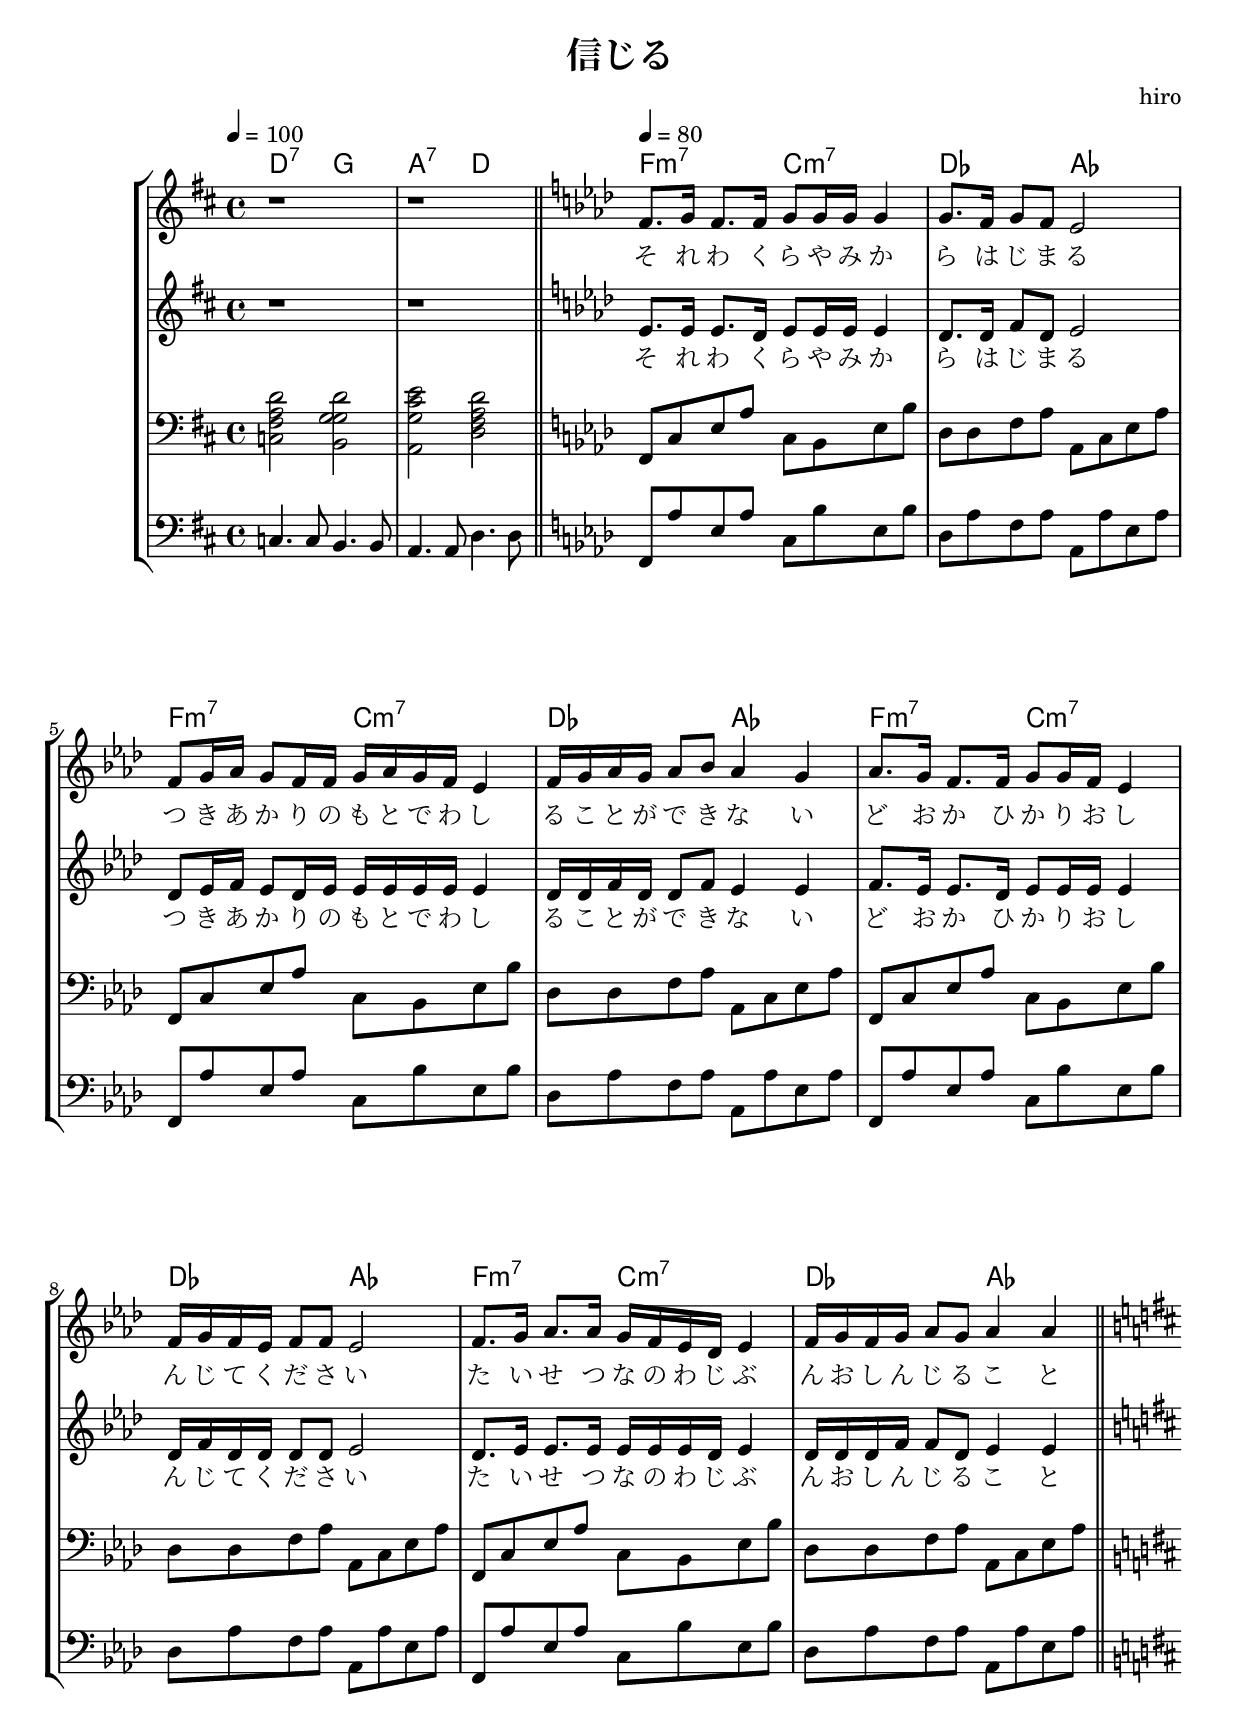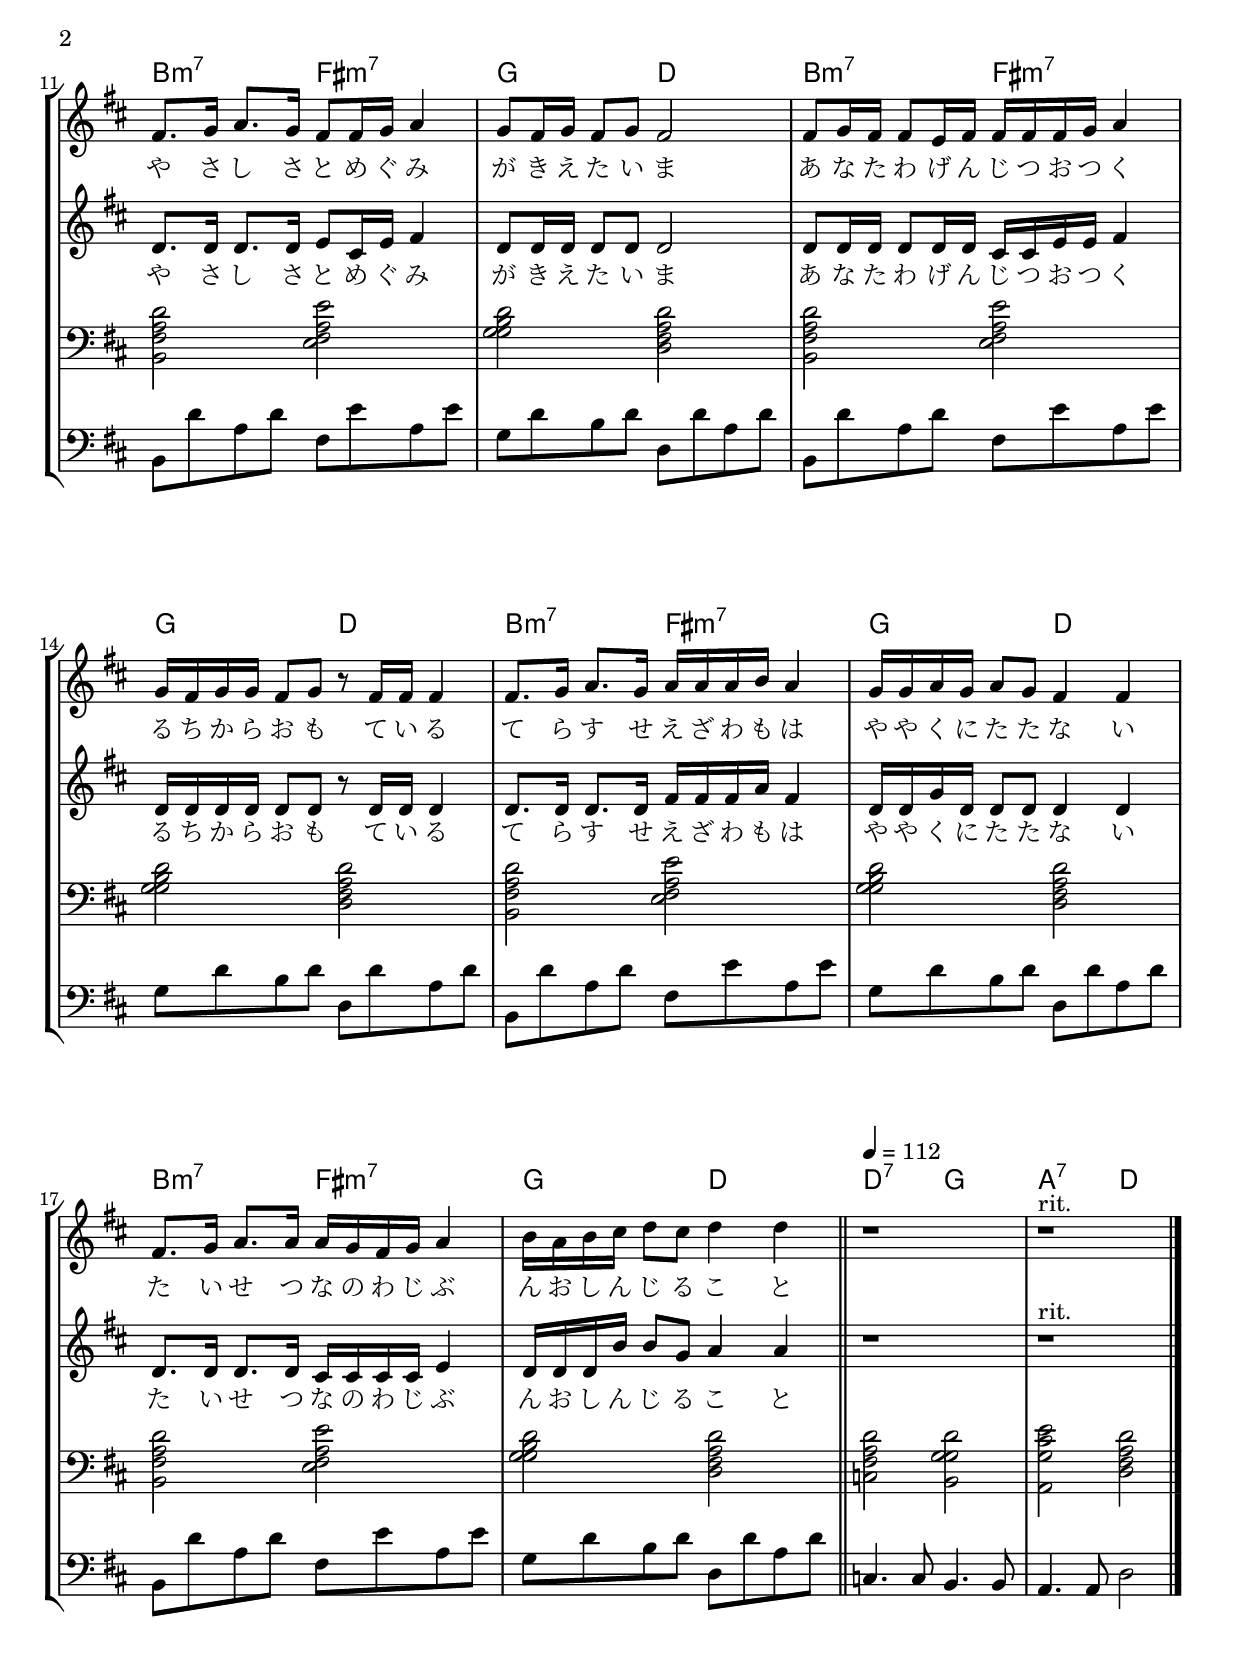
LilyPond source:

\version "2.12.1"

\header {
	title = \markup {信じる}
	composer = \markup \center-column {hiro}
}

harmony = \chordmode {
	d2:7 g a:7 d 

	f:min7 c:min7 des as f:min7 c:min7 des as f:min7 c:min7 des as f:min7 c:min7 des as 

	b:min7 fis:min7 g d b:min7 fis:min7 g d b:min7 fis:min7 g d b:min7 fis:min7 g d 

	d:7 g a:7 d 
}

melody = {
	\key d \major
	\tempo 4 = 100
	r1 | r1   
	\set Staff.midiInstrument = #"fss0.39"
		\key as \major
	\tempo 4 = 80
f'8.  g'16  f'8.  f'16  g'8  g'16  g'16  g'4 
	g'8.  f'16  g'8  f'8  es'2 
	f'8  g'16  as'16  g'8  f'16  f'16  g'16  as'16  g'16  f'16  es'4 
	f'16  g'16  as'16  g'16  as'8  bes'8  as'4  g'4 
	as'8.  g'16  f'8.  f'16  g'8  g'16  f'16  es'4 
	f'16  g'16  f'16  es'16  f'8  f'8  es'2 
	f'8.  g'16  as'8.  as'16  g'16  f'16  es'16  des'16  es'4 
	f'16  g'16  f'16  g'16  as'8  g'8  as'4  as'4
	\set Staff.midiInstrument = #"fss0.39"
		\key d \major
fis'8.  g'16  a'8.  g'16  fis'8  fis'16  g'16  a'4 
	g'8  fis'16  g'16  fis'8  g'8  fis'2 
	fis'8  g'16  fis'16  fis'8  e'16  fis'16  fis'16  fis'16  fis'16  g'16  a'4 
	g'16  fis'16  g'16  g'16  fis'8  g'8  r8  fis'16  fis'16  fis'4 
	fis'8.  g'16  a'8.  g'16  a'16  a'16  a'16  b'16  a'4 
	g'16  g'16  a'16  g'16  a'8  g'8  fis'4  fis'4 
	fis'8.  g'16  a'8.  a'16  a'16  g'16  fis'16  g'16  a'4 
	b'16  a'16  b'16  cis''16  d''8  cis''8  d''4  d''4
	\tempo 4 = 112
	r1 | r1^"rit." \bar "|."
}

words = \lyricmode {
	
	そ  れ  わ  く  ら  や  み  か  ら  は  じ  ま  る  つ  き  あ  か  り  の  も  と  で  わ  し  る  こ  と  が  で  き  な  い  ど  お  か  ひ  か  り  お  し  ん  じ  て  く  だ  さ  い  た  い  せ  つ  な  の  わ  じ  ぶ  ん  お  し  ん  じ  る  こ  と  
	や  さ  し  さ  と  め  ぐ  み  が  き  え  た  い  ま  あ  な  た  わ  げ  ん  じ  つ  お  つ  く  る  ち  か  ら  お  も  て  い  る  て  ら  す  せ  え  ざ  わ  も  は  や  や  く  に  た  た  な  い  た  い  せ  つ  な  の  わ  じ  ぶ  ん  お  し  ん  じ  る  こ  と  
	
}

secondmelody = {
	\key d \major
	\tempo 4 = 100
	r1 | r1   
	\set Staff.midiInstrument = #"fss0.35"
		\key as \major
	\tempo 4 = 80
es'8.  es'16  es'8.  des'16  es'8  es'16  es'16  es'4 
	des'8.  des'16  f'8  des'8  es'2 
	des'8  es'16  f'16  es'8  des'16  es'16  es'16  es'16  es'16  es'16  es'4 
	des'16  des'16  f'16  des'16  des'8  f'8  es'4  es'4 
	f'8.  es'16  es'8.  des'16  es'8  es'16  es'16  es'4 
	des'16  f'16  des'16  des'16  des'8  des'8  es'2 
	des'8.  es'16  es'8.  es'16  es'16  es'16  es'16  des'16  es'4 
	des'16  des'16  des'16  f'16  f'8  des'8  es'4  es'4
	\set Staff.midiInstrument = #"fss0.35"
		\key d \major
d'8.  d'16  d'8.  d'16  e'8  cis'16  e'16  fis'4 
	d'8  d'16  d'16  d'8  d'8  d'2 
	d'8  d'16  d'16  d'8  d'16  d'16  cis'16  cis'16  e'16  e'16  fis'4 
	d'16  d'16  d'16  d'16  d'8  d'8  r8  d'16  d'16  d'4 
	d'8.  d'16  d'8.  d'16  fis'16  fis'16  fis'16  a'16  fis'4 
	d'16  d'16  g'16  d'16  d'8  d'8  d'4  d'4 
	d'8.  d'16  d'8.  d'16  cis'16  cis'16  cis'16  cis'16  e'4 
	d'16  d'16  d'16  b'16  b'8  g'8  a'4  a'4
	\tempo 4 = 112
	r1 | r1^"rit." \bar "|."
}

secondwords = \lyricmode {
	
	そ  れ  わ  く  ら  や  み  か  ら  は  じ  ま  る  つ  き  あ  か  り  の  も  と  で  わ  し  る  こ  と  が  で  き  な  い  ど  お  か  ひ  か  り  お  し  ん  じ  て  く  だ  さ  い  た  い  せ  つ  な  の  わ  じ  ぶ  ん  お  し  ん  じ  る  こ  と  
	や  さ  し  さ  と  め  ぐ  み  が  き  え  た  い  ま  あ  な  た  わ  げ  ん  じ  つ  お  つ  く  る  ち  か  ら  お  も  て  い  る  て  ら  す  せ  え  ざ  わ  も  は  や  や  く  に  た  た  な  い  た  い  せ  つ  な  の  わ  じ  ぶ  ん  お  し  ん  じ  る  こ  と  
	
}

tempochange = {
	\tempo 4 = 100
	r1 | r1 \bar "||"
	\tempo 4 = 80
	r1 | r1 | r1 | r1 | r1 | r1 | r1 | r1 \bar "||"
	\tempo 4 = 80
	r1 | r1 | r1 | r1 | r1 | r1 | r1 | r1 \bar "||"
	\tempo 4 = 112
	r1 | \tempo 4 = 84 r2 \tempo 4 = 74 r2 \bar "|."
}

mainacc = {
	\clef bass
	\set Staff.midiInstrument = #"Harmonica"
	\key d \major
	\tempo 4 = 100
	<c fis a d'>2
	<b, g g d'>2
	<a, g cis' e'>2
	<d fis a d'>2
	\bar "||"

	\set Staff.midiInstrument = #"Tremolo Strings"
	\key as \major
	\tempo 4 = 80
	f,8 c8 es8 as8
	c8 bes,8 es8 bes8
	des8 des8 f8 as8
	as,8 c8 es8 as8
	f,8 c8 es8 as8
	c8 bes,8 es8 bes8
	des8 des8 f8 as8
	as,8 c8 es8 as8
	f,8 c8 es8 as8
	c8 bes,8 es8 bes8
	des8 des8 f8 as8
	as,8 c8 es8 as8
	f,8 c8 es8 as8
	c8 bes,8 es8 bes8
	des8 des8 f8 as8
	as,8 c8 es8 as8
	\bar "||"

	\set Staff.midiInstrument = #"Acoustic grand"
	\key d \major
	<b, fis a d'>2
	<fis e a e'>2
	<g g b d'>2
	<d fis a d'>2
	<b, fis a d'>2
	<fis e a e'>2
	<g g b d'>2
	<d fis a d'>2
	<b, fis a d'>2
	<fis e a e'>2
	<g g b d'>2
	<d fis a d'>2
	<b, fis a d'>2
	<fis e a e'>2
	<g g b d'>2
	<d fis a d'>2
	\bar "||"

	\set Staff.midiInstrument = #"Bright Acoustic"
	\tempo 4 = 112
	<c fis a d'>2
	<b, g g d'>2
	<a, g cis' e'>2
	<d fis a d'>2
	\bar "|."
}

subacc = {
	\clef bass
	\set Staff.midiInstrument = #"Choir Aahs"
	\key d \major
	\tempo 4 = 100
	c4.c8
	b,4.b,8
	a,4.a,8
	d4.d8
	\bar "||"

	\set Staff.midiInstrument = #"Whistle"
	\key as \major
	\tempo 4 = 80
	f,8 as es as
	c8 bes es bes
	des8 as f as
	as,8 as es as
	f,8 as es as
	c8 bes es bes
	des8 as f as
	as,8 as es as
	f,8 as es as
	c8 bes es bes
	des8 as f as
	as,8 as es as
	f,8 as es as
	c8 bes es bes
	des8 as f as
	as,8 as es as
	\bar "||"

	\set Staff.midiInstrument = #"Lead 6 (voice)"
	\key d \major
	b,8 d' a d'
	fis8 e' a e'
	g8 d' b d'
	d8 d' a d'
	b,8 d' a d'
	fis8 e' a e'
	g8 d' b d'
	d8 d' a d'
	b,8 d' a d'
	fis8 e' a e'
	g8 d' b d'
	d8 d' a d'
	b,8 d' a d'
	fis8 e' a e'
	g8 d' b d'
	d8 d' a d'
	\bar "||"

	\set Staff.midiInstrument = #"Tuba"
	\tempo 4 = 112
	c4.c8
	b,4.b,8
	a,4.a,8
	d2
	\bar "|."
}

percA = {
	\drummode {
	r1 |r1 \bar "||"
	\times 16/12{ cymr8. cymr8 cymr16 cymr8. cymr8 cymr16 } |\times 16/12{ r8. cymr8 cymr16 cymr8. cymr8 cymr16 } |\times 16/12{ cymr8. cymr8 cymr16 cymr8. cymr8 cymr16 } |\times 16/12{ r8. cymr8 cymr16 cymr8. cymr8 cymr16 } |\times 16/12{ cymr8. cymr8 cymr16 cymr8. cymr8 cymr16 } |\times 16/12{ r8. cymr8 cymr16 cymr8. cymr8 cymr16 } |\times 16/12{ cymr8. cymr8 cymr16 cymr8. cymr8 cymr16 } |\times 16/12{ cymr8. cymr8 cymr4. r16 } \bar "||"
	\times 16/12{ cymr8. cymr8 cymr16 cymr8. cymr8 cymr16 } |\times 16/12{ r8. cymr8 cymr16 cymr8. cymr8 cymr16 } |\times 16/12{ cymr8. cymr8 cymr16 cymr8. cymr8 cymr16 } |\times 16/12{ r8. cymr8 cymr16 cymr8. cymr8 cymr16 } |\times 16/12{ cymr8. cymr8 cymr16 cymr8. cymr8 cymr16 } |\times 16/12{ r8. cymr8 cymr16 cymr8. cymr8 cymr16 } |\times 16/12{ cymr8. cymr8 cymr16 cymr8. cymr8 cymr16 } |\times 16/12{ cymr8. cymr8 cymr4. r16 } \bar "||"
	r1 |r1 \bar "|."
	}
}

percB = {
	\drummode {
	r1 |r1 \bar "||"
	\times 16/12{ r2 r8 hhp8 } |\times 16/12{ r2. } |\times 16/12{ r2 r8 hhp8 } |\times 16/12{ hhp2. } |\times 16/12{ r2 r8 hhp8 } |\times 16/12{ r2. } |\times 16/12{ r2 r8 hhp8 } |\times 16/12{ hhp2. } \bar "||"
	\times 16/12{ r2 r8 hhp8 } |\times 16/12{ r2. } |\times 16/12{ r2 r8 hhp8 } |\times 16/12{ hhp2. } |\times 16/12{ r2 r8 hhp8 } |\times 16/12{ r2. } |\times 16/12{ r2 r8 hhp8 } |\times 16/12{ hhp2. } \bar "||"
	r1 |r1 \bar "|."
	}
}

percC = {
	\drummode {
	r1 |r1 \bar "||"
	\times 16/12{ bd4. bd4 r16 bd16 } |\times 16/12{ bd4. bd4. } |\times 16/12{ bd4. bd4 r16 bd16 } |\times 16/12{ bd4. bd4 r16 bd16 } |\times 16/12{ bd4. bd4 r16 bd16 } |\times 16/12{ bd4. bd4. } |\times 16/12{ bd4. bd4 r16 bd16 } |\times 16/12{ bd4 r16 bd16 bd4. } \bar "||"
	\times 16/12{ bd4. bd4 r16 bd16 } |\times 16/12{ bd4. bd4. } |\times 16/12{ bd4. bd4 r16 bd16 } |\times 16/12{ bd4. bd4 r16 bd16 } |\times 16/12{ bd4. bd4 r16 bd16 } |\times 16/12{ bd4. bd4. } |\times 16/12{ bd4. bd4 r16 bd16 } |\times 16/12{ bd4 r16 bd16 bd4. } \bar "||"
	r1 |r1 \bar "|."
	}
}

percD = {
	\drummode {
	r1 |r1 \bar "||"
	\times 16/12{ r2. } |\times 16/12{ rb2. } |\times 16/12{ r2. } |\times 16/12{ rb2. } |\times 16/12{ r2. } |\times 16/12{ rb2. } |\times 16/12{ r2. } |\times 16/12{ rb2. } \bar "||"
	\times 16/12{ r2. } |\times 16/12{ rb2. } |\times 16/12{ r2. } |\times 16/12{ rb2. } |\times 16/12{ r2. } |\times 16/12{ rb2. } |\times 16/12{ r2. } |\times 16/12{ rb2. } \bar "||"
	r1 |r1 \bar "|."
	}
}

percE = {
	\drummode {
	r1 |r1 \bar "||"
	r1 |r1 |r1 |r1 |r1 |r1 |r1 |\times 16/12{ r4. sn8 sn4 } \bar "||"
	r1 |r1 |r1 |r1 |r1 |r1 |r1 |\times 16/12{ r4. sn8 sn4 } \bar "||"
	r1 |r1 \bar "|."
	}
}

percF = {
	\drummode {
	r1 | r1 \bar "||"
	r1 |r1 |r1 |r1 |r1 |r1 |r1 |\times 16/12{ r2 r16 tommh16 tommh8 } \bar "||"
	r1 |r1 |r1 |r1 |r1 |r1 |r1 |\times 16/12{ r2 r16 tommh16 tommh8 } \bar "||"
	r1 | r1 \bar "|."
	}
}

percG = {
	\drummode {
	r1 | r1 \bar "||"
	r1 |r1 |r1 |r1 |r1 |r1 |r1 |\times 16/12{ r2 r8. toml16 } \bar "||"
	r1 |r1 |r1 |r1 |r1 |r1 |r1 |\times 16/12{ r2 r8. toml16 } \bar "||"
	r1 | r1 \bar "|."
	}
}

\score {
	<<
		\new StaffGroup <<
			\new ChordNames {\harmony}
			\new Voice = "melody" {\melody}
			\new Lyrics \lyricsto "melody" \words
			\new Voice = "secondmelody" {\secondmelody}
			\new Lyrics \lyricsto "secondmelody" \secondwords
			\new Staff = "mainacc" {\mainacc}
			\new Staff = "subacc" {\subacc}
		>>
	>>
	\layout { }
}
